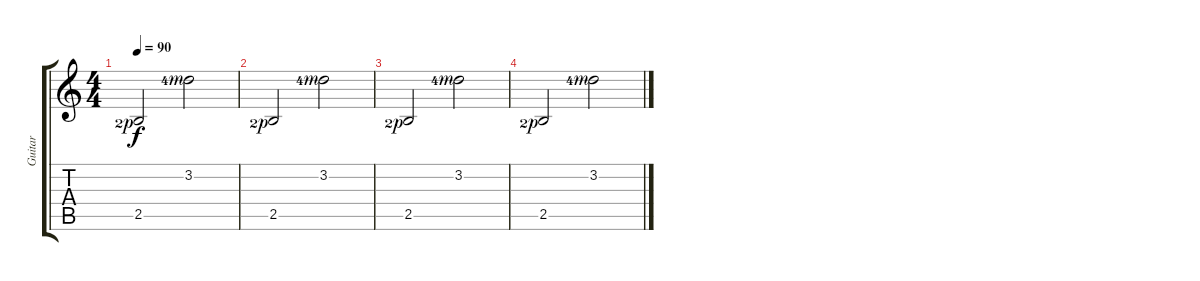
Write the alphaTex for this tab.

\track ("Guitar" "Guitar") {instrument acousticguitarnylon}
\staff {score tabs}
\tuning (E4 B3 G3 D3 A2 E2) {hide}
\ts (4 4)
\tempo 90
\clef g2
\ks c
2.5{lf 3 rf 1}.2{dy f instrument acousticguitarnylon} 3.2{lf 5 rf 3}.2 |
2.5{lf 3 rf 1}.2 3.2{lf 5 rf 3}.2 |
2.5{lf 3 rf 1}.2 3.2{lf 5 rf 3}.2 |
2.5{lf 3 rf 1}.2 3.2{lf 5 rf 3}.2
